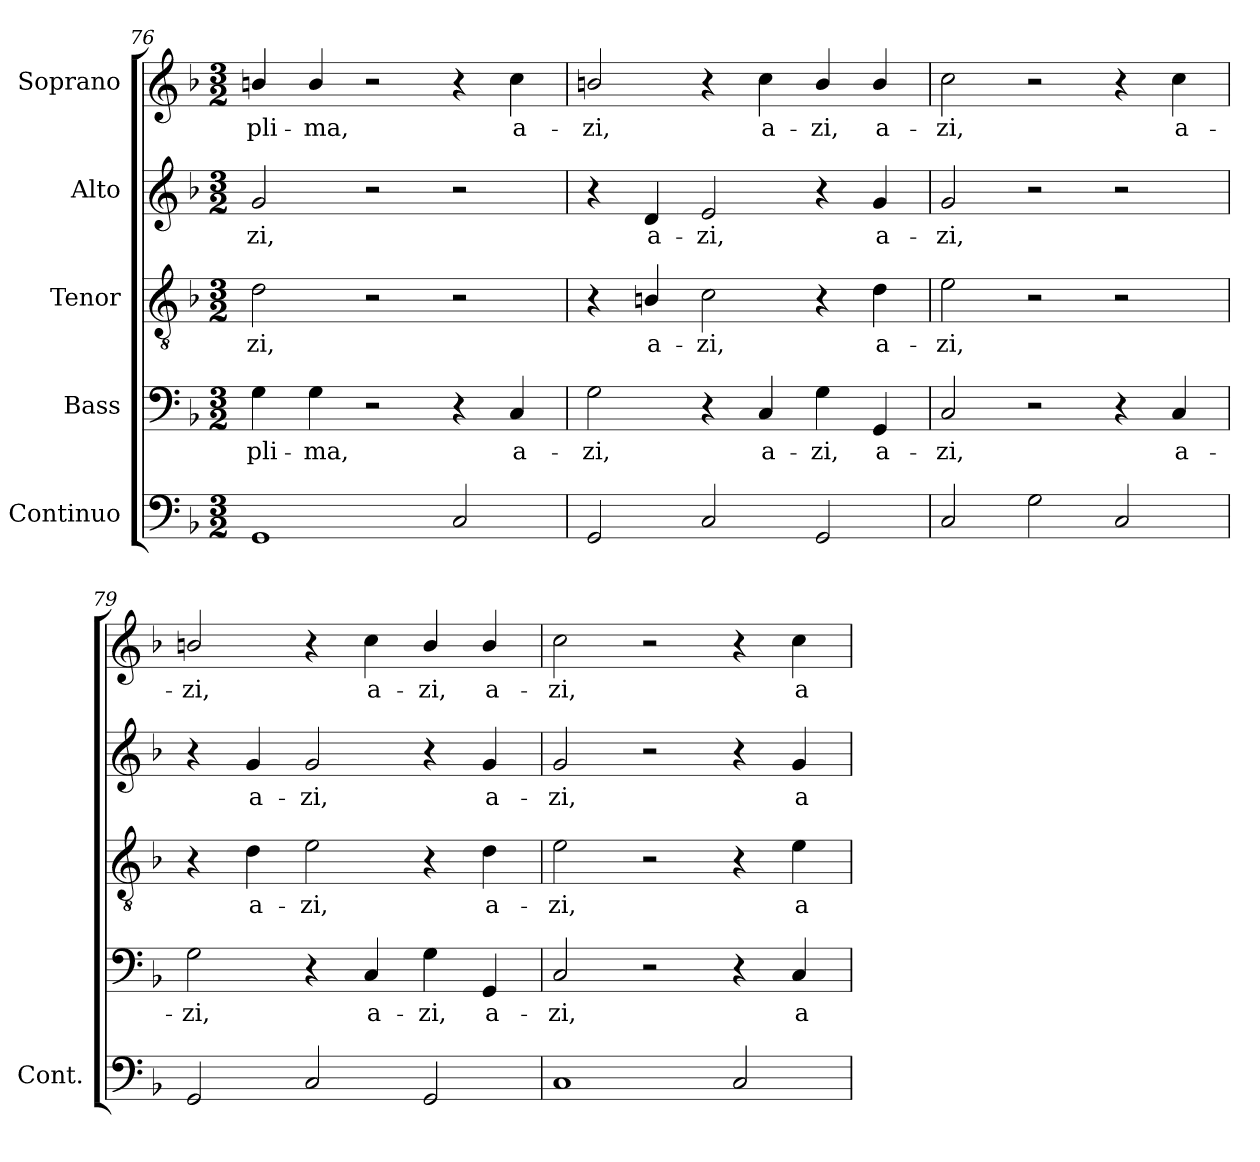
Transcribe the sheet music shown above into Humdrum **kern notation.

**kern	**kern	**text	**kern	**text	**kern	**text	**kern	**text
*part5	*part4	*part4	*part3	*part3	*part2	*part2	*part1	*part1
*staff5	*staff4	*staff4	*staff3	*staff3	*staff2	*staff2	*staff1	*staff1
*I"Continuo	*I"Bass	*	*I"Tenor	*	*I"Alto	*	*I"Soprano	*
*I'Cont.	*	*	*	*	*	*	*	*
*clefF4	*clefF4	*	*clefGv2	*	*clefG2	*	*clefG2	*
*	*	*	*ITrd7c12	*	*	*	*	*
*k[b-]	*k[b-]	*	*k[b-]	*	*k[b-]	*	*k[b-]	*
*F:	*F:	*	*F:	*	*F:	*	*F:	*
*M3/2	*M3/2	*	*M3/2	*	*M3/2	*	*M3/2	*
=76	=76	=76	=76	=76	=76	=76	=76	=76
!	!	!LO:LY:b:color=#000000	!	!	!	!	!	!
!	!	!	!	!LO:LY:b:color=#000000	!	!	!	!
!	!	!	!	!	!	!LO:LY:b:color=#000000	!	!
!	!	!	!	!	!	!	!	!LO:LY:b:color=#000000
1GGi	4Gi\	-pli-	2Di\	-zi,	2gi/	-zi,	4bni/	-pli-
!	!	!LO:LY:b:color=#000000	!	!	!	!	!	!
!	!	!	!	!	!	!	!	!LO:LY:b:color=#000000
.	4Gi\	-ma,	.	.	.	.	4bi/	-ma,
.	2r	.	2r	.	2r	.	2r	.
2Ci/	4r	.	2r	.	2r	.	4r	.
!	!	!LO:LY:b:color=#000000	!	!	!	!	!	!
!	!	!	!	!	!	!	!	!LO:LY:b:color=#000000
.	4Ci/	a-	.	.	.	.	4cci\	a-
=77	=77	=77	=77	=77	=77	=77	=77	=77
!	!	!LO:LY:b:color=#000000	!	!	!	!	!	!
!	!	!	!	!	!	!	!	!LO:LY:b:color=#000000
2GGi/	2Gi\	-zi,	4r	.	4r	.	2bni/	-zi,
!	!	!	!	!LO:LY:b:color=#000000	!	!	!	!
!	!	!	!	!	!	!LO:LY:b:color=#000000	!	!
.	.	.	4BBni/	a-	4di/	a-	.	.
!	!	!	!	!LO:LY:b:color=#000000	!	!	!	!
!	!	!	!	!	!	!LO:LY:b:color=#000000	!	!
2Ci/	4r	.	2Ci\	-zi,	2ei/	-zi,	4r	.
!	!	!LO:LY:b:color=#000000	!	!	!	!	!	!
!	!	!	!	!	!	!	!	!LO:LY:b:color=#000000
.	4Ci/	a-	.	.	.	.	4cci\	a-
!	!	!LO:LY:b:color=#000000	!	!	!	!	!	!
!	!	!	!	!	!	!	!	!LO:LY:b:color=#000000
2GGi/	4Gi\	-zi,	4r	.	4r	.	4bi/	-zi,
!	!	!LO:LY:b:color=#000000	!	!	!	!	!	!
!	!	!	!	!LO:LY:b:color=#000000	!	!	!	!
!	!	!	!	!	!	!LO:LY:b:color=#000000	!	!
!	!	!	!	!	!	!	!	!LO:LY:b:color=#000000
.	4GGi/	a-	4Di\	a-	4gi/	a-	4bi/	a-
!!LO:PB:g=z
=78	=78	=78	=78	=78	=78	=78	=78	=78
!	!	!LO:LY:b:color=#000000	!	!	!	!	!	!
!	!	!	!	!LO:LY:b:color=#000000	!	!	!	!
!	!	!	!	!	!	!LO:LY:b:color=#000000	!	!
!	!	!	!	!	!	!	!	!LO:LY:b:color=#000000
2Ci/	2Ci/	-zi,	2Ei\	-zi,	2gi/	-zi,	2cci\	-zi,
2Gi\	2r	.	2r	.	2r	.	2r	.
2Ci/	4r	.	2r	.	2r	.	4r	.
!	!	!LO:LY:b:color=#000000	!	!	!	!	!	!
!	!	!	!	!	!	!	!	!LO:LY:b:color=#000000
.	4Ci/	a-	.	.	.	.	4cci\	a-
=79	=79	=79	=79	=79	=79	=79	=79	=79
!	!	!LO:LY:b:color=#000000	!	!	!	!	!	!
!	!	!	!	!	!	!	!	!LO:LY:b:color=#000000
2GGi/	2Gi\	-zi,	4r	.	4r	.	2bni/	-zi,
!	!	!	!	!LO:LY:b:color=#000000	!	!	!	!
!	!	!	!	!	!	!LO:LY:b:color=#000000	!	!
.	.	.	4Di\	a-	4gi/	a-	.	.
!	!	!	!	!LO:LY:b:color=#000000	!	!	!	!
!	!	!	!	!	!	!LO:LY:b:color=#000000	!	!
2Ci/	4r	.	2Ei\	-zi,	2gi/	-zi,	4r	.
!	!	!LO:LY:b:color=#000000	!	!	!	!	!	!
!	!	!	!	!	!	!	!	!LO:LY:b:color=#000000
.	4Ci/	a-	.	.	.	.	4cci\	a-
!	!	!LO:LY:b:color=#000000	!	!	!	!	!	!
!	!	!	!	!	!	!	!	!LO:LY:b:color=#000000
2GGi/	4Gi\	-zi,	4r	.	4r	.	4bi/	-zi,
!	!	!LO:LY:b:color=#000000	!	!	!	!	!	!
!	!	!	!	!LO:LY:b:color=#000000	!	!	!	!
!	!	!	!	!	!	!LO:LY:b:color=#000000	!	!
!	!	!	!	!	!	!	!	!LO:LY:b:color=#000000
.	4GGi/	a-	4Di\	a-	4gi/	a-	4bi/	a-
=80	=80	=80	=80	=80	=80	=80	=80	=80
!	!	!LO:LY:b:color=#000000	!	!	!	!	!	!
!	!	!	!	!LO:LY:b:color=#000000	!	!	!	!
!	!	!	!	!	!	!LO:LY:b:color=#000000	!	!
!	!	!	!	!	!	!	!	!LO:LY:b:color=#000000
1Ci	2Ci/	-zi,	2Ei\	-zi,	2gi/	-zi,	2cci\	-zi,
.	2r	.	2r	.	2r	.	2r	.
2Ci/	4r	.	4r	.	4r	.	4r	.
!	!	!LO:LY:b:color=#000000	!	!	!	!	!	!
!	!	!	!	!LO:LY:b:color=#000000	!	!	!	!
!	!	!	!	!	!	!LO:LY:b:color=#000000	!	!
!	!	!	!	!	!	!	!	!LO:LY:b:color=#000000
.	4Ci/	a-	4Ei\	a-	4gi/	a-	4cci\	a-
=	=	=	=	=	=	=	=	=
*-	*-	*-	*-	*-	*-	*-	*-	*-
